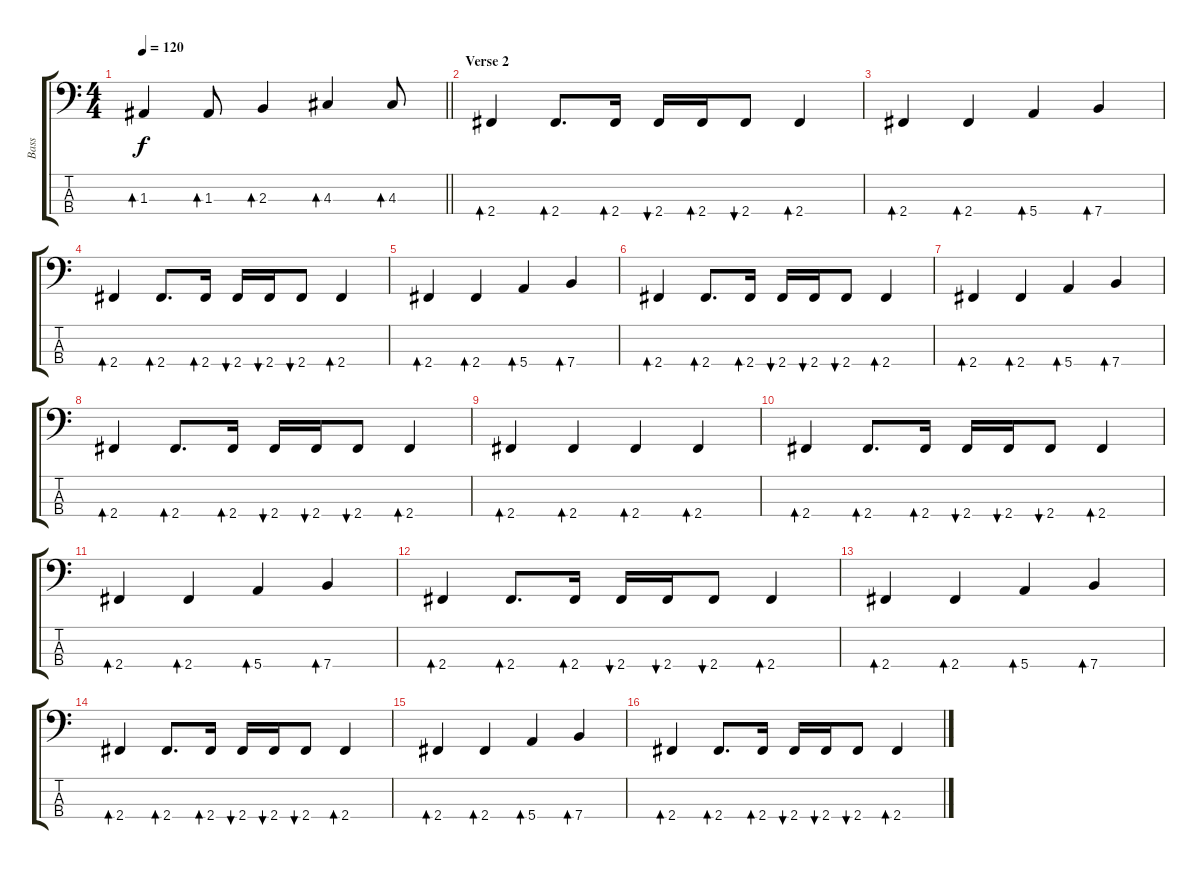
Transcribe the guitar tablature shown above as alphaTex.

\track ("Bass" "Bass") {instrument electricbassfinger}
\staff {score tabs}
\tuning (G2 D2 A1 E1) {hide}
\ts (4 4)
\tempo 120
\clef f4
\barLineRight lightlight
\ks c
1.3.4{bd 30 dy f} 1.3.8{bd 30} 2.3.4{bd 30} 4.3.4{bd 30} 4.3.8{bd 30} |
\section ("" "Verse 2")
2.4.4{bd 30} 2.4.8{d bd 30} 2.4.16{bd 30} 2.4.16{bu 30} 2.4.16{bd 30} 2.4.8{bu 30} 2.4.4{bd 30} |
2.4.4{bd 30} 2.4.4{bd 30} 5.4.4{bd 30} 7.4.4{bd 30} |
2.4.4{bd 30} 2.4.8{d bd 30} 2.4.16{bd 30} 2.4.16{bu 30} 2.4.16{bu 30} 2.4.8{bu 30} 2.4.4{bd 30} |
2.4.4{bd 30} 2.4.4{bd 30} 5.4.4{bd 30} 7.4.4{bd 30} |
2.4.4{bd 30} 2.4.8{d bd 30} 2.4.16{bd 30} 2.4.16{bu 30} 2.4.16{bu 30} 2.4.8{bu 30} 2.4.4{bd 30} |
2.4.4{bd 30} 2.4.4{bd 30} 5.4.4{bd 30} 7.4.4{bd 30} |
2.4.4{bd 30} 2.4.8{d bd 30} 2.4.16{bd 30} 2.4.16{bu 30} 2.4.16{bu 30} 2.4.8{bu 30} 2.4.4{bd 30} |
2.4.4{bd 30} 2.4.4{bd 30} 2.4.4{bd 30} 2.4.4{bd 30} |
2.4.4{bd 30} 2.4.8{d bd 30} 2.4.16{bd 30} 2.4.16{bu 30} 2.4.16{bu 30} 2.4.8{bu 30} 2.4.4{bd 30} |
2.4.4{bd 30} 2.4.4{bd 30} 5.4.4{bd 30} 7.4.4{bd 30} |
2.4.4{bd 30} 2.4.8{d bd 30} 2.4.16{bd 30} 2.4.16{bu 30} 2.4.16{bu 30} 2.4.8{bu 30} 2.4.4{bd 30} |
2.4.4{bd 30} 2.4.4{bd 30} 5.4.4{bd 30} 7.4.4{bd 30} |
2.4.4{bd 30} 2.4.8{d bd 30} 2.4.16{bd 30} 2.4.16{bu 30} 2.4.16{bu 30} 2.4.8{bu 30} 2.4.4{bd 30} |
2.4.4{bd 30} 2.4.4{bd 30} 5.4.4{bd 30} 7.4.4{bd 30} |
2.4.4{bd 30} 2.4.8{d bd 30} 2.4.16{bd 30} 2.4.16{bu 30} 2.4.16{bu 30} 2.4.8{bu 30} 2.4.4{bd 30}
